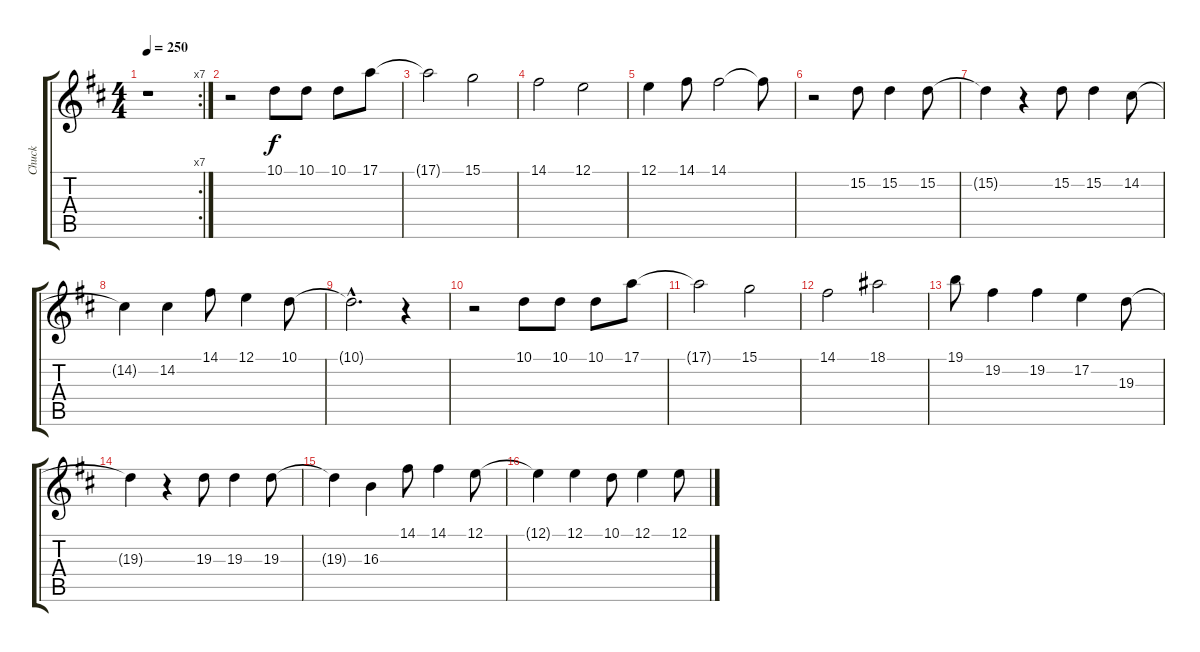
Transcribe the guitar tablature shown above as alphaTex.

\track ("Chuck" "Chuck") {instrument violin}
\staff {score tabs}
\tuning (E4 B3 G3 D3 A2 E2) {hide}
\rc 7
\ts (4 4)
\tempo 250
\clef g2
\ks d
r.1{dy f instrument violin} |
r.2 10.1.8 10.1.8 10.1.8 17.1.8 |
17.1{t}.2 15.1.2 |
14.1.2 12.1.2 |
12.1.4 14.1.8 14.1.2 14.1{t}.8 |
r.2 15.2.8 15.2.4 15.2.8 |
15.2{t}.4 r.4 15.2.8 15.2.4 14.2.8 |
14.2{t}.4 14.2.4 14.1.8 12.1.4 10.1.8 |
10.1{hac t}.2{d} r.4 |
r.2 10.1.8 10.1.8 10.1.8 17.1.8 |
17.1{t}.2 15.1.2 |
14.1.2 18.1.2 |
19.1.8 19.2.4 19.2.4 17.2.4 19.3.8 |
19.3{t}.4 r.4 19.3.8 19.3.4 19.3.8 |
19.3{t}.4 16.3.4 14.1.8 14.1.4 12.1.8 |
12.1{t}.4 12.1.4 10.1.8 12.1.4 12.1.8
